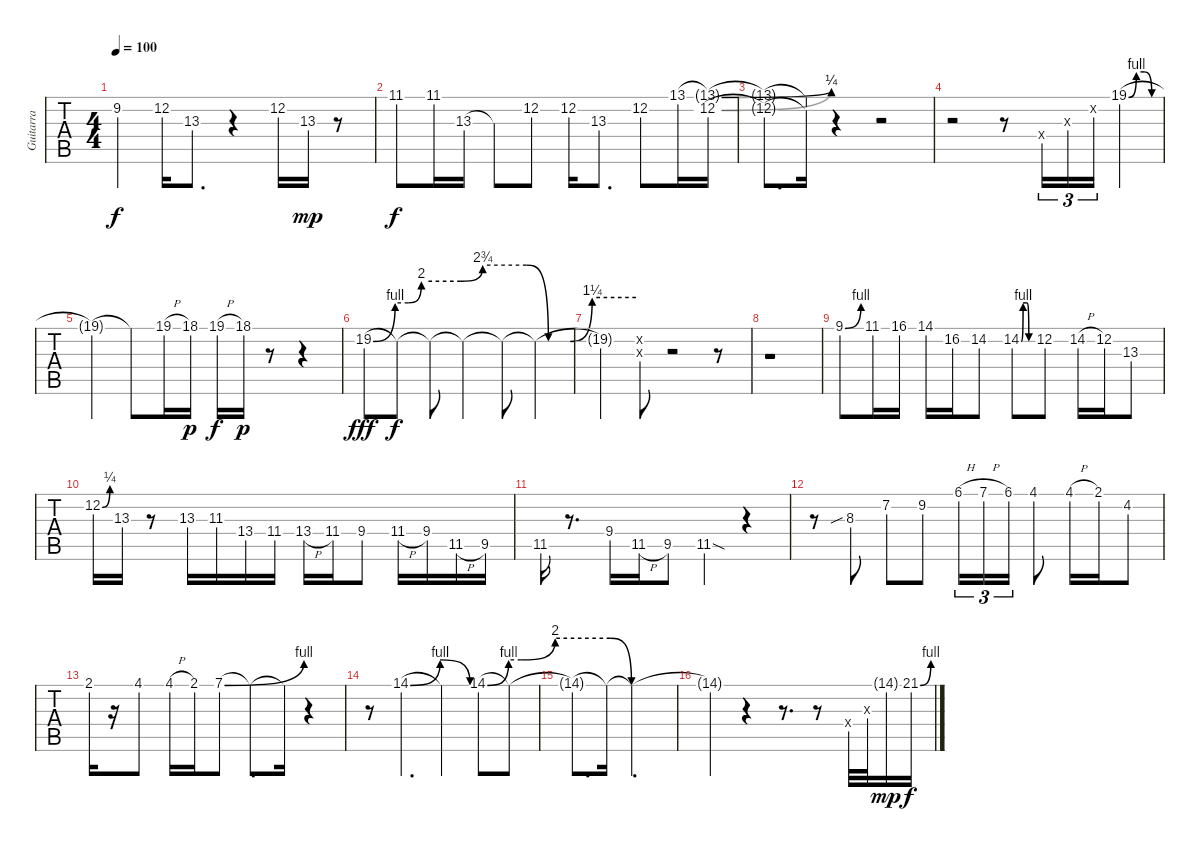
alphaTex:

\track ("Guitarra  / Dist." "Guitarra  ") {instrument distortionguitar}
\staff {tabs}
\tuning (B3 Gb3 D3 A2 E2 B1) {hide}
\ts (4 4)
\tempo 100
\clef g2
\ks c
9.2.4{dy f} 12.2.16 13.3.8{d} r.4 12.2.16 13.3.16{dy mp} r.8 |
11.1{st}.8{dy f} 11.1.16 13.3.16 13.3{t}.8 12.2{st}.8 12.2.16 13.3.8{d} 12.2{st}.8 13.1.16 (13.1{be (bend 0 0 60 1) t} 12.2{be (bend 0 0 60 1)}).16 |
(13.1{t} 12.2{t}).8{d} (13.1{t} 12.2{t}).16 r.4 r.2 |
r.2 r.8 -1.4{x}.16{tu (3 2)} -1.3{x}.16{tu (3 2)} -1.2{x}.16{tu (3 2)} 19.1{be (custom 0 0 15 4 30 4 45 0 60 0)}.4 |
19.1{t}.4 19.1{t}.8 19.1{h}.16 18.1.16{dy p} 19.1{h}.16{dy f} 18.1.16{dy p} r.8 r.4 |
19.2{be (custom 0 0 5 4 8 4 11 8 20 8 25 11 35 11 40 0 45 0 50 5 60 5) hac}.8{dy fff} 19.2{t}.8{dy f} 19.2{t}.8 19.2{t}.4 19.2{t}.8 19.2{t}.4 |
19.2{t}.4 (-1.2{x} -1.3{x}).8 r.2 r.8 |
r.1 |
9.1{be (bend 0 0 60 4)}.8 11.1.16 16.1.16 14.1.16 16.2.16 14.2{st}.8 14.2{be (custom 0 0 10 4 30 4 40 0 60 0)}.8 12.2{st}.8 14.2{h}.16 12.2.16 13.3.8 |
12.2{be (bend 0 0 60 1)}.16 13.3.16 r.8 13.3.16 11.3.16 13.4.16 11.4.16 13.4{h}.16 11.4.16 9.4.8 11.4{h}.16 9.4.16 11.5{h}.16 9.5.16 |
11.5.16 r.8{d} 9.4.16 11.5{h}.16 9.5.8 11.5{sod}.4 r.4 |
r.8 8.3{sib}.8 7.2{st}.8 9.2{st}.8 6.1{h}.16{tu (3 2)} 7.1{h}.16{tu (3 2)} 6.1.16{tu (3 2)} 4.1{st}.8 4.1{h}.16 2.1.16 4.2{st}.8 |
2.1.16 r.16 4.1{st}.8 4.1{h}.16 2.1.16 7.1{be (bend 0 0 60 4)}.8 7.1{t}.8{d} 7.1{t}.16 r.4 |
r.8 14.1{be (bendrelease 0 0 15 4 45 4 60 0)}.4{d} 14.1{t}.4 14.1{be (custom 0 0 5 4 8 4 16 8 29 8 34 0 55 0 60 0)}.8 14.1{t}.8 |
14.1{t}.8{d} 14.1{t}.16 14.1{t}.2{d} |
14.1{t}.4 r.4 r.8{d} r.8 -1.4{x}.32 -1.3{x}.32 14.1{g}.16{dy mp} 21.1{be (bend 0 0 60 4)}.16{dy f}
